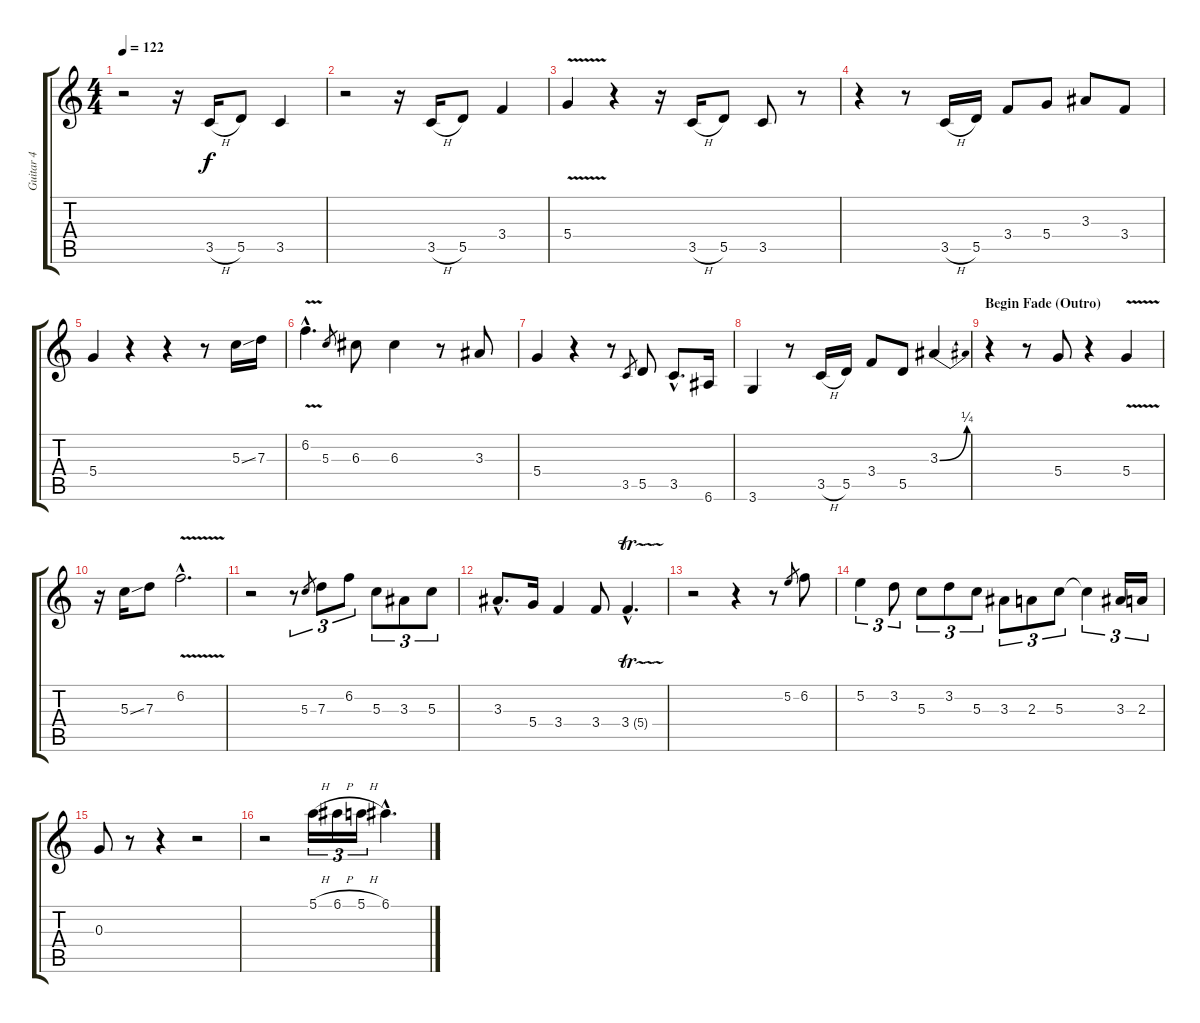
\track ("Guitar 4" "Guitar 4") {instrument distortionguitar}
\staff {score tabs}
\tuning (E4 B3 G3 D3 A2 E2) {hide}
\ts (4 4)
\tempo 122
\clef g2
\ks c
r.2{dy f} r.16 3.5{h}.16 5.5.8 3.5.4 |
r.2 r.16 3.5{h}.16 5.5.8 3.4.4 |
5.4{v}.4 r.4 r.16 3.5{h}.16 5.5.8 3.5.8 r.8 |
r.4 r.8 3.5{h}.16 5.5.16 3.4.8 5.4.8 3.3.8 3.4.8 |
5.4.4 r.4 r.4 r.8 5.3{ss}.16 7.3.16 |
6.2{v hac}.4{d} 5.3.8{gr} 6.3.8 6.3.4 r.8 3.3.8 |
5.4.4 r.4 r.8 3.5.8{gr} 5.5.8 3.5{hac}.8{d} 6.6.16 |
3.6.4 r.8 3.5{h}.16 5.5.16 3.4.8 5.5.8 3.3{be (bend 0 0 60 1)}.4 |
\section ("" "Begin Fade (Outro)")
r.4 r.8 5.4.8 r.4 5.4{v}.4 |
r.16 5.3{ss}.16 7.3.8 6.2{v hac}.2{d} |
r.2 r.8{tu (3 2)} 5.3.8{gr} 7.3.8{tu (3 2)} 6.2.8{tu (3 2)} 5.3.8{tu (3 2)} 3.3.8{tu (3 2)} 5.3.8{tu (3 2)} |
3.3{hac}.8{d} 5.4.16 3.4.4 3.4.8 3.4{tr (5 32) hac}.4{d} |
r.2 r.4 r.8 5.2.8{gr} 6.2.8 |
5.2.4{tu (3 2)} 3.2.8{tu (3 2)} 5.3.8{tu (3 2)} 3.2.8{tu (3 2)} 5.3.8{tu (3 2)} 3.3.8{tu (3 2)} 2.3.8{tu (3 2)} 5.3.8{tu (3 2)} 5.3{t}.4{tu (3 2)} 3.3.16{tu (3 2)} 2.3.16{tu (3 2)} |
0.3.8 r.8 r.4 r.2 |
r.2 5.1{h}.16{tu (3 2)} 6.1{h}.16{tu (3 2)} 5.1{h}.16{tu (3 2)} 6.1{hac}.4{d}
